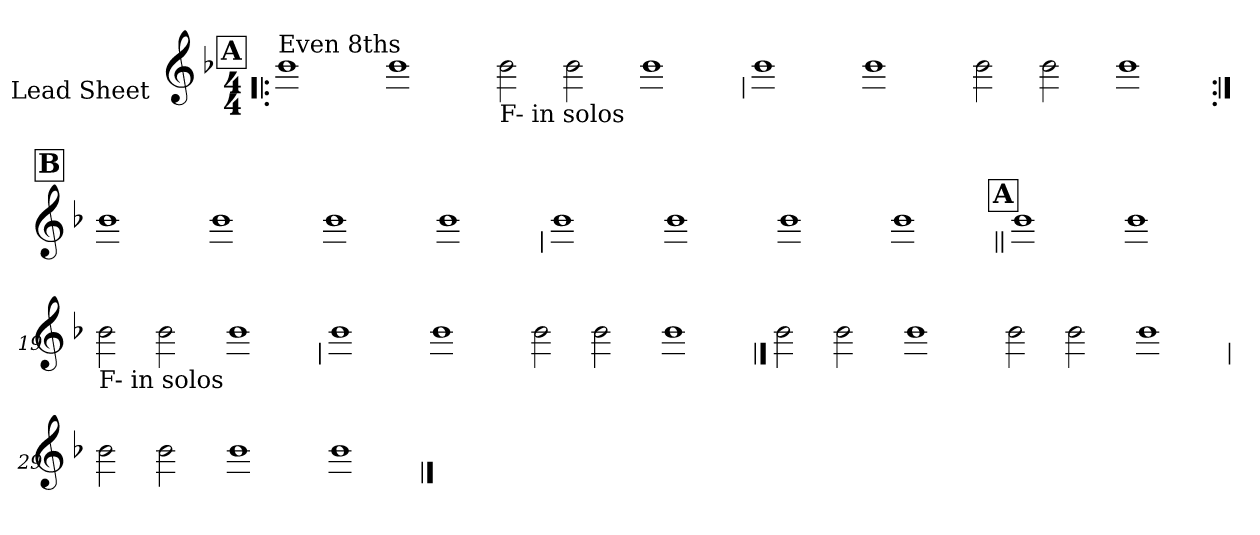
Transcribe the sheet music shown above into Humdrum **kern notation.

**kern
*part1
*staff1
*I"Lead Sheet
*stria0
*clefG2
*k[b-]
*F:
*M4/4
!!LO:REH:place=s1:a:t=A
=1!|:
!LO:TX:a:t=Even 8ths
1b-
=2-
1b-
=3-
!LO:TX:b:t=F- in solos
2b-
2b-
=4-
1b-
!!LO:LB:g=z
=5
1b-
=6-
1b-
=7-
2b-
2b-
=8-
1b-
!!LO:LB:g=z
!!LO:REH:place=s1:a:t=B
=9:|!
1b-
=10-
1b-
=11-
1b-
=12-
1b-
!!LO:LB:g=z
=13
1b-
=14-
1b-
=15-
1b-
=16-
1b-
!!LO:LB:g=z
!!LO:REH:place=s1:a:t=A
=17||
1b-
=18-
1b-
=19-
!LO:TX:b:t=F- in solos
2b-
2b-
=20-
1b-
!!LO:LB:g=z
=21
1b-
=22-
1b-
=23-
2b-
2b-
=24-
1b-
!!LO:LB:g=z
==25
2b-
2b-
=26-
1b-
=27-
2b-
2b-
=28-
1b-
!!LO:LB:g=z
=29
2b-
2b-
=30-
1b-
=31-
1b-
==
*-
